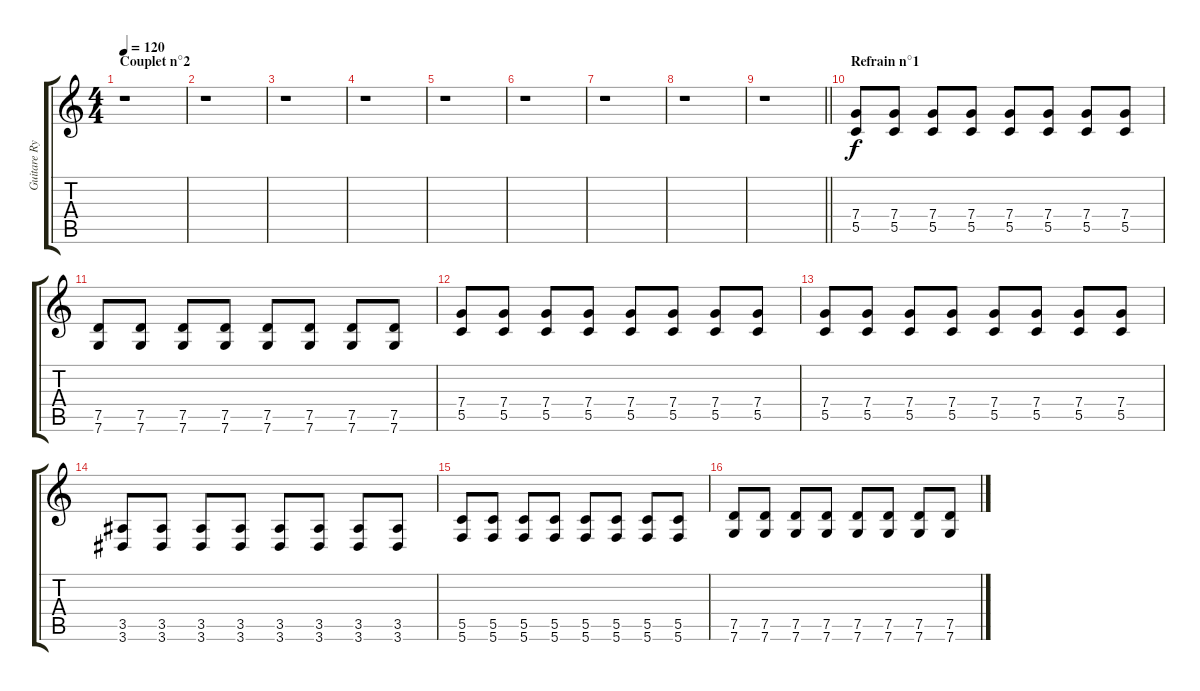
\track ("Guitare Rythmique" "Guitare Ry") {instrument distortionguitar}
\staff {score tabs}
\tuning (D4 A3 F3 C3 G2 C2) {hide}
\ts (4 4)
\section ("" "Couplet n°2")
\tempo 120
\clef g2
\ks c
r.1{dy f} |
r.1 |
r.1 |
r.1 |
r.1 |
r.1 |
r.1 |
r.1 |
\barLineRight lightlight
r.1 |
\section ("" "Refrain n°1")
(7.4 5.5).8 (7.4 5.5).8 (7.4 5.5).8 (7.4 5.5).8 (7.4 5.5).8 (7.4 5.5).8 (7.4 5.5).8 (7.4 5.5).8 |
(7.5 7.6).8 (7.5 7.6).8 (7.5 7.6).8 (7.5 7.6).8 (7.5 7.6).8 (7.5 7.6).8 (7.5 7.6).8 (7.5 7.6).8 |
(7.4 5.5).8 (7.4 5.5).8 (7.4 5.5).8 (7.4 5.5).8 (7.4 5.5).8 (7.4 5.5).8 (7.4 5.5).8 (7.4 5.5).8 |
(7.4 5.5).8 (7.4 5.5).8 (7.4 5.5).8 (7.4 5.5).8 (7.4 5.5).8 (7.4 5.5).8 (7.4 5.5).8 (7.4 5.5).8 |
(3.5 3.6).8 (3.5 3.6).8 (3.5 3.6).8 (3.5 3.6).8 (3.5 3.6).8 (3.5 3.6).8 (3.5 3.6).8 (3.5 3.6).8 |
(5.5 5.6).8 (5.5 5.6).8 (5.5 5.6).8 (5.5 5.6).8 (5.5 5.6).8 (5.5 5.6).8 (5.5 5.6).8 (5.5 5.6).8 |
(7.5 7.6).8 (7.5 7.6).8 (7.5 7.6).8 (7.5 7.6).8 (7.5 7.6).8 (7.5 7.6).8 (7.5 7.6).8 (7.5 7.6).8
